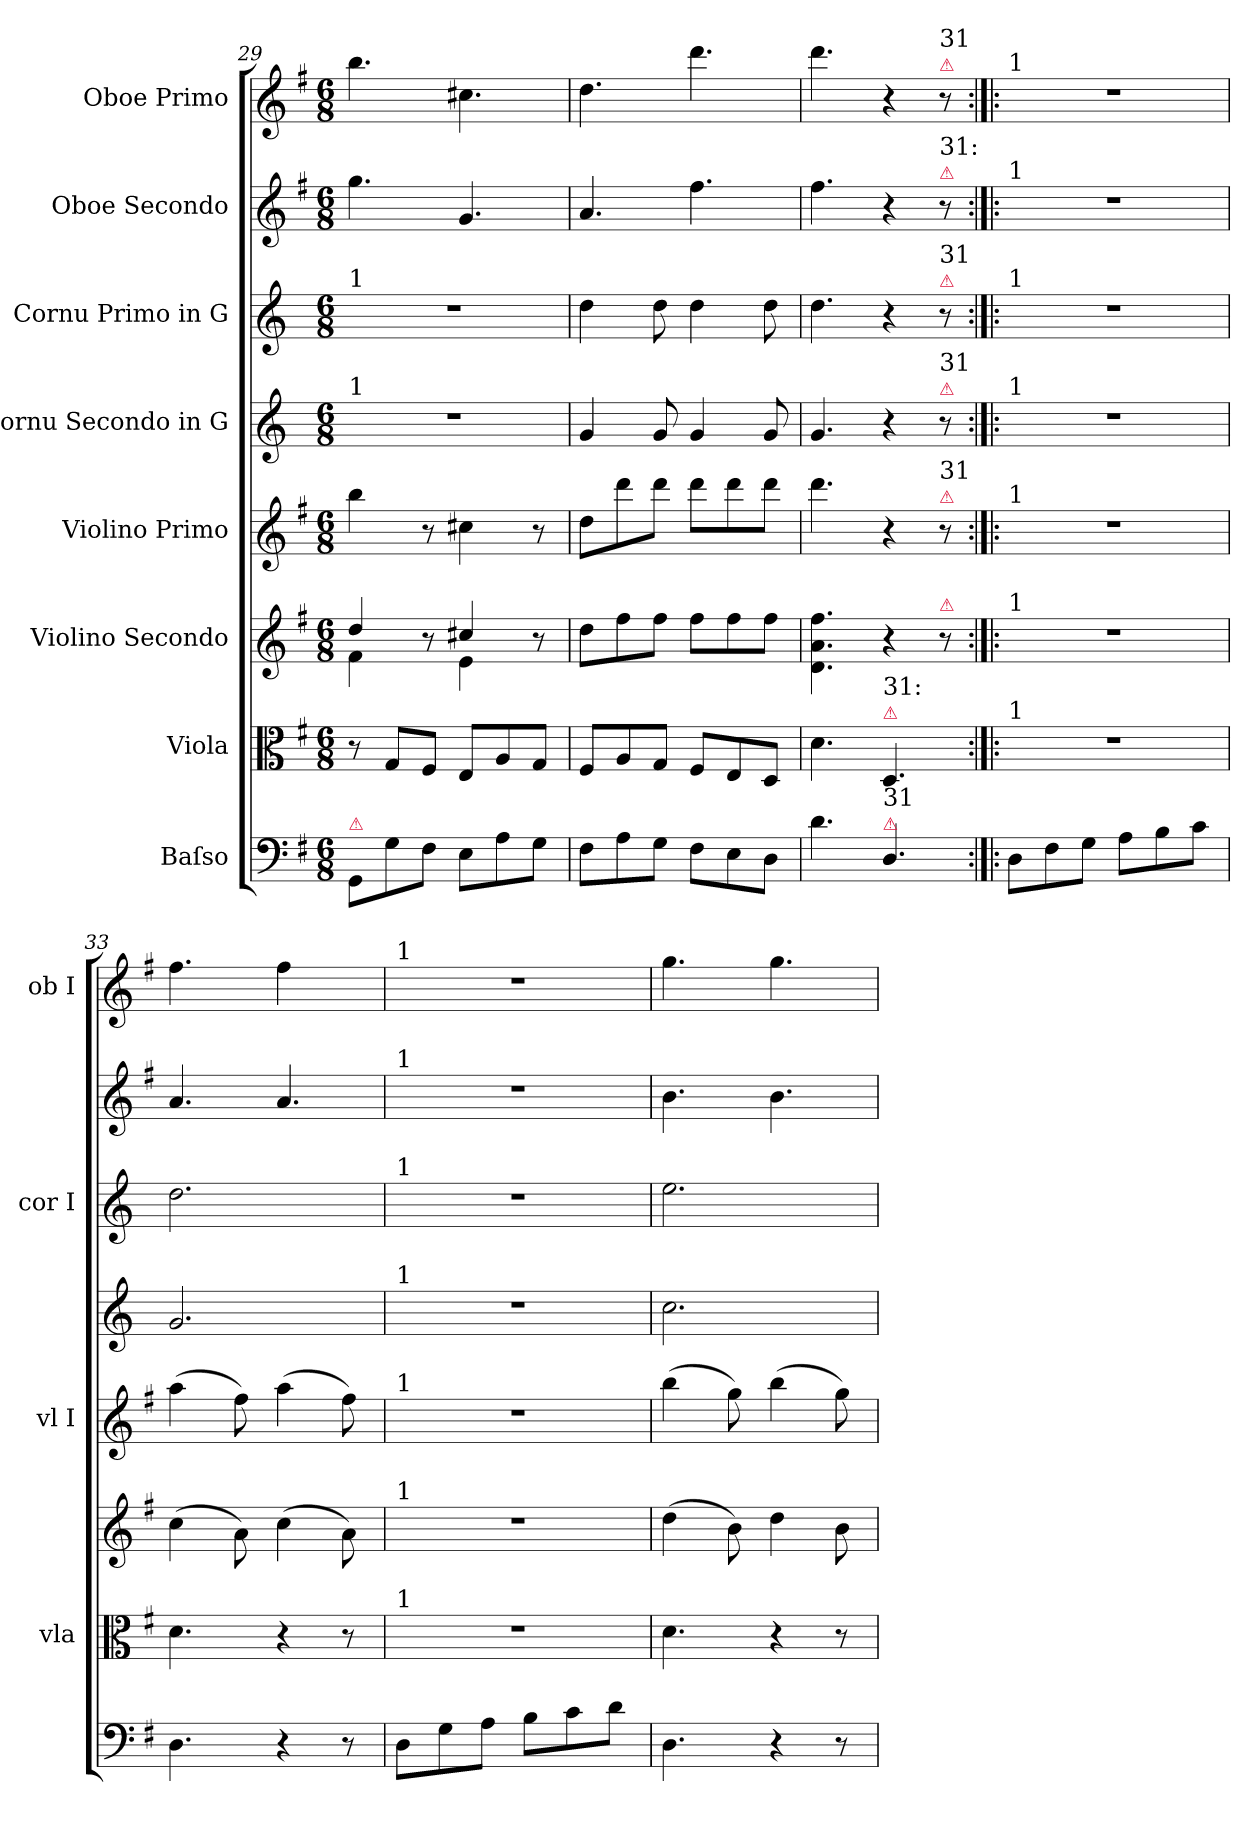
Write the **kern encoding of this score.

**kern	**kern	**kern	**kern	**kern	**kern	**kern	**kern	**dynam
*part8	*part7	*part6	*part5	*part4	*part3	*part2	*part1	*part1
*staff8	*staff7	*staff6	*staff5	*staff4	*staff3	*staff2	*staff1	*staff1
*I"Baſso	*I"Viola	*I"Violino Secondo	*I"Violino Primo	*I"Cornu Secondo in G	*I"Cornu Primo in G	*I"Oboe Secondo	*I"Oboe Primo	*
*	*I'vla	*	*I'vl I	*	*I'cor I	*	*I'ob I	*
*clefF4	*clefC3	*clefG2	*clefG2	*clefG2	*clefG2	*clefG2	*clefG2	*
*	*	*	*	*ITrd3c5	*ITrd3c5	*	*	*
*k[f#]	*k[f#]	*k[f#]	*k[f#]	*k[f#]	*k[f#]	*k[f#]	*k[f#]	*
*G:	*G:	*G:	*G:	*G:	*G:	*G:	*G:	*
*M6/8	*M6/8	*M6/8	*M6/8	*M6/8	*M6/8	*M6/8	*M6/8	*
=29	=29	=29	=29	=29	=29	=29	=29	=29
*	*	*^	*	*	*	*	*	*
!	!	!	!	!	!	!LO:TX:a:t=1	!	!	!
!	!	!	!	!	!LO:TX:a:t=1	!	!	!	!
!LO:TX:a:color=crimson:t=⚠	!	!	!	!	!	!	!	!	!
8GG/L	8r	4dd/	4f#\	4bb\	2.r	2.r	4.gg\	4.bb\	.
8G\	8G/L	.	.	.	.	.	.	.	.
8F#\J	8F#/J	8r	8ryy	8r	.	.	.	.	.
8E\L	8E/L	4cc#X/	4e\	4cc#X\	.	.	4.g/	4.cc#X\	.
8A\	8A/	.	.	.	.	.	.	.	.
8G\J	8G/J	8r	8ryy	8r	.	.	.	.	.
*	*	*v	*v	*	*	*	*	*	*
=30	=30	=30	=30	=30	=30	=30	=30	=30
8F#\L	8F#/L	8dd\L	8dd\L	4d/	4a\	4.a/	4.dd\	.
8A\	8A/	8ff#\	8ddd\	.	.	.	.	.
8G\J	8G/J	8ff#\J	8ddd\J	8d/	8a\	.	.	.
8F#\L	8F#/L	8ff#\L	8ddd\L	4d/	4a\	4.ff#\	4.ddd\	.
8E\	8E/	8ff#\	8ddd\	.	.	.	.	.
8D\J	8D/J	8ff#\J	8ddd\J	8d/	8a\	.	.	.
=31	=31	=31	=31	=31	=31	=31	=31	=31
4.d\	4.d\	4.d\ 4.a\ 4.ff#\	4.ddd\	4.d/	4.a\	4.ff#\	4.ddd\	.
!	!LO:TX:a:color=crimson:t=⚠	!	!	!	!	!	!	!
!	!LO:TX:a:t=31&colon;	!	!	!	!	!	!	!
!LO:TX:a:color=crimson:t=⚠	!	!	!	!	!	!	!	!
!LO:TX:a:t=31	!	!	!	!	!	!	!	!
4.D/	4.D/	4r	4r	4r	4r	4r	4r	.
!	!	!	!	!	!	!	!LO:TX:a:color=crimson:t=⚠	!
!	!	!	!	!	!	!	!LO:TX:a:t=31	!
!	!	!	!	!	!	!LO:TX:a:color=crimson:t=⚠	!	!
!	!	!	!	!	!	!LO:TX:a:t=31&colon;	!	!
!	!	!	!	!	!LO:TX:a:color=crimson:t=⚠	!	!	!
!	!	!	!	!	!LO:TX:a:t=31	!	!	!
!	!	!	!	!LO:TX:a:color=crimson:t=⚠	!	!	!	!
!	!	!	!	!LO:TX:a:t=31	!	!	!	!
!	!	!	!LO:TX:a:color=crimson:t=⚠	!	!	!	!	!
!	!	!	!LO:TX:a:t=31	!	!	!	!	!
!	!	!LO:TX:a:color=crimson:t=⚠	!	!	!	!	!	!
.	.	8r	8r	8r	8r	8r	8r	.
=32:|!|:	=32:|!|:	=32:|!|:	=32:|!|:	=32:|!|:	=32:|!|:	=32:|!|:	=32:|!|:	=32:|!|:
!	!	!	!	!	!	!	!LO:TX:a:t=1	!
!	!	!	!	!	!	!LO:TX:a:t=1	!	!
!	!	!	!	!	!LO:TX:a:t=1	!	!	!
!	!	!	!	!LO:TX:a:t=1	!	!	!	!
!	!	!	!LO:TX:a:t=1	!	!	!	!	!
!	!	!LO:TX:a:t=1	!	!	!	!	!	!
!	!LO:TX:a:t=1	!	!	!	!	!	!	!
8D\L	2.r	2.r	2.r	2.r	2.r	2.r	2.r	.
8F#\	.	.	.	.	.	.	.	.
8G\J	.	.	.	.	.	.	.	.
8A\L	.	.	.	.	.	.	.	.
8B\	.	.	.	.	.	.	.	.
8c\J	.	.	.	.	.	.	.	.
=33	=33	=33	=33	=33	=33	=33	=33	=33
!	!	!	!	!	!	!	!	!LO:DY:b
4.D\	4.d\	(4cc\	(4aa\	2.d/	2.a\	4.a/	4.ff#\	for
.	.	8a\)	8ff#\)	.	.	.	.	.
!	!	!	!	!	!	!	!LO:N:vis=4	!
4r	4r	(4cc\	(4aa\	.	.	4.a/	4.ff#\	.
8r	8r	8a\)	8ff#\)	.	.	.	.	.
=34	=34	=34	=34	=34	=34	=34	=34	=34
!	!	!	!	!	!	!	!LO:TX:a:t=1	!
!	!	!	!	!	!	!LO:TX:a:t=1	!	!
!	!	!	!	!	!LO:TX:a:t=1	!	!	!
!	!	!	!	!LO:TX:a:t=1	!	!	!	!
!	!	!	!LO:TX:a:t=1	!	!	!	!	!
!	!	!LO:TX:a:t=1	!	!	!	!	!	!
!	!LO:TX:a:t=1	!	!	!	!	!	!	!
8D\L	2.r	2.r	2.r	2.r	2.r	2.r	2.r	.
8G\	.	.	.	.	.	.	.	.
8A\J	.	.	.	.	.	.	.	.
8B\L	.	.	.	.	.	.	.	.
8c\	.	.	.	.	.	.	.	.
8d\J	.	.	.	.	.	.	.	.
=35	=35	=35	=35	=35	=35	=35	=35	=35
4.D\	4.d\	(4dd\	(4bb\	2.g\	2.b\	4.b\	4.gg\	.
.	.	8b\)	8gg\)	.	.	.	.	.
4r	4r	4dd\	(4bb\	.	.	4.b\	4.gg\	.
8r	8r	8b\	8gg\)	.	.	.	.	.
=	=	=	=	=	=	=	=	=
*-	*-	*-	*-	*-	*-	*-	*-	*-
